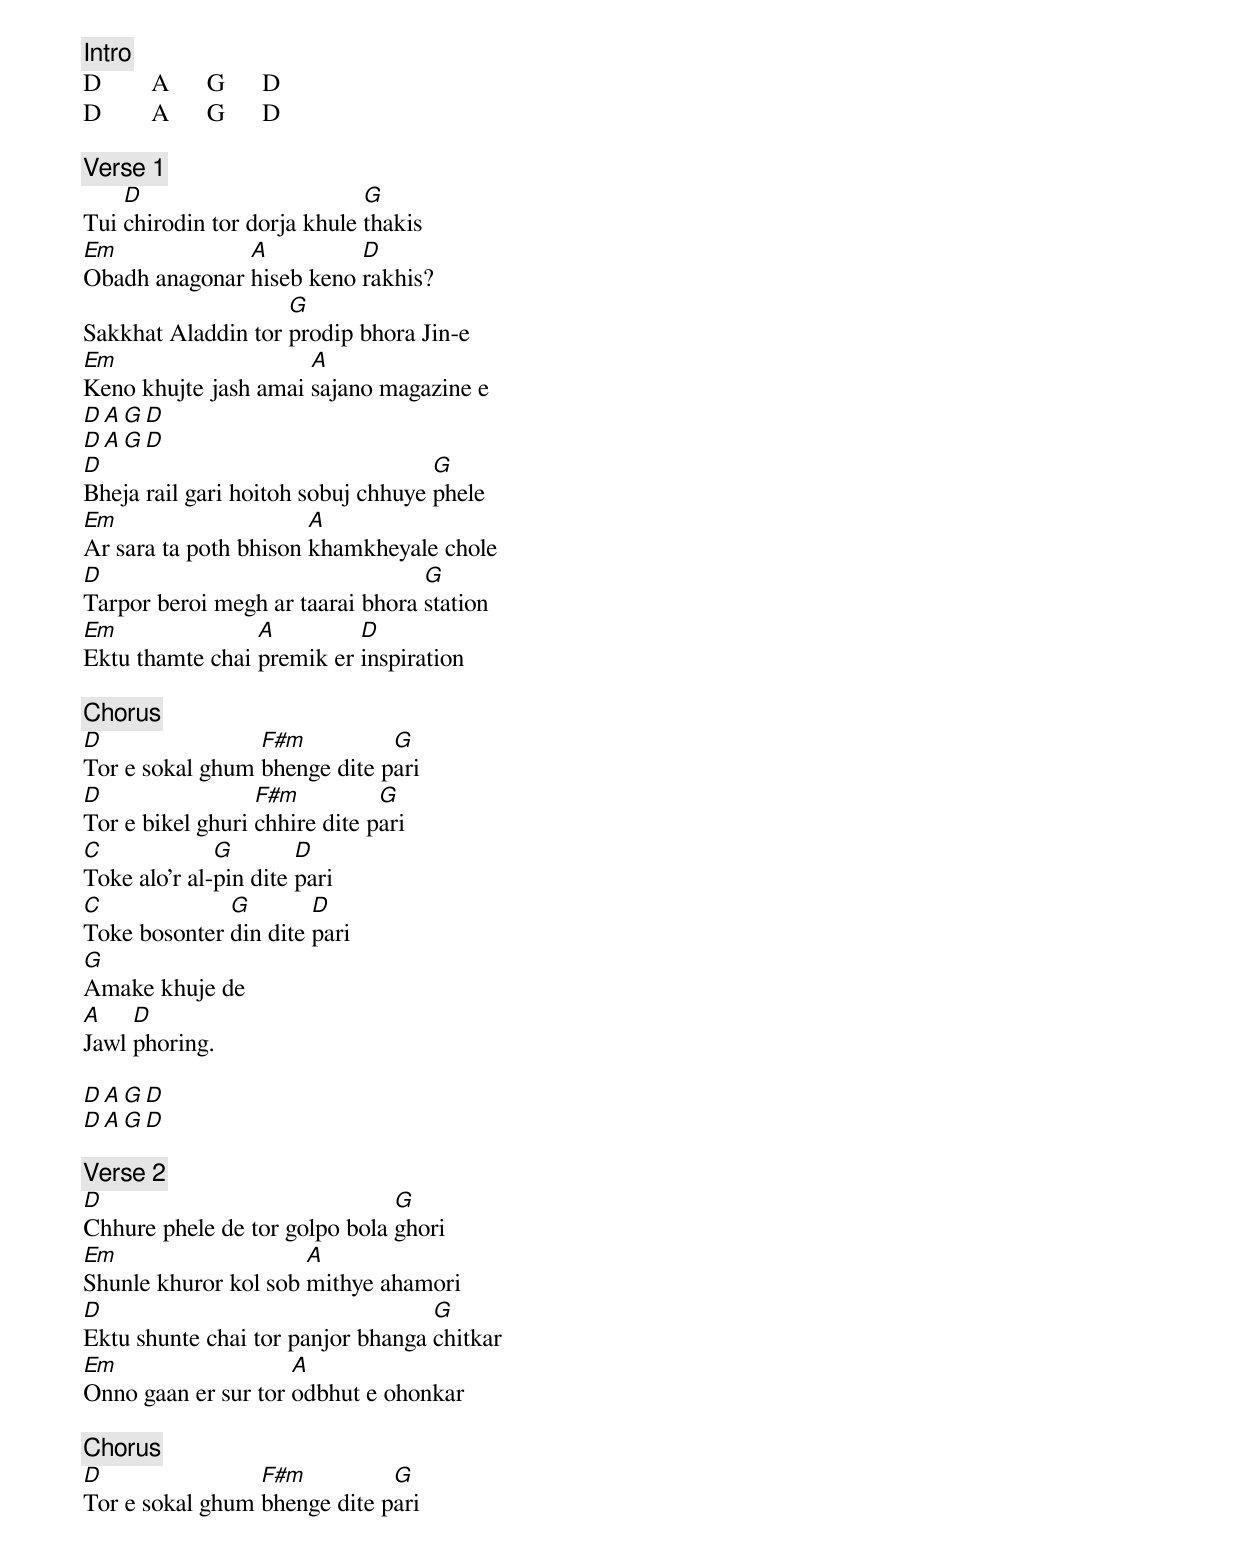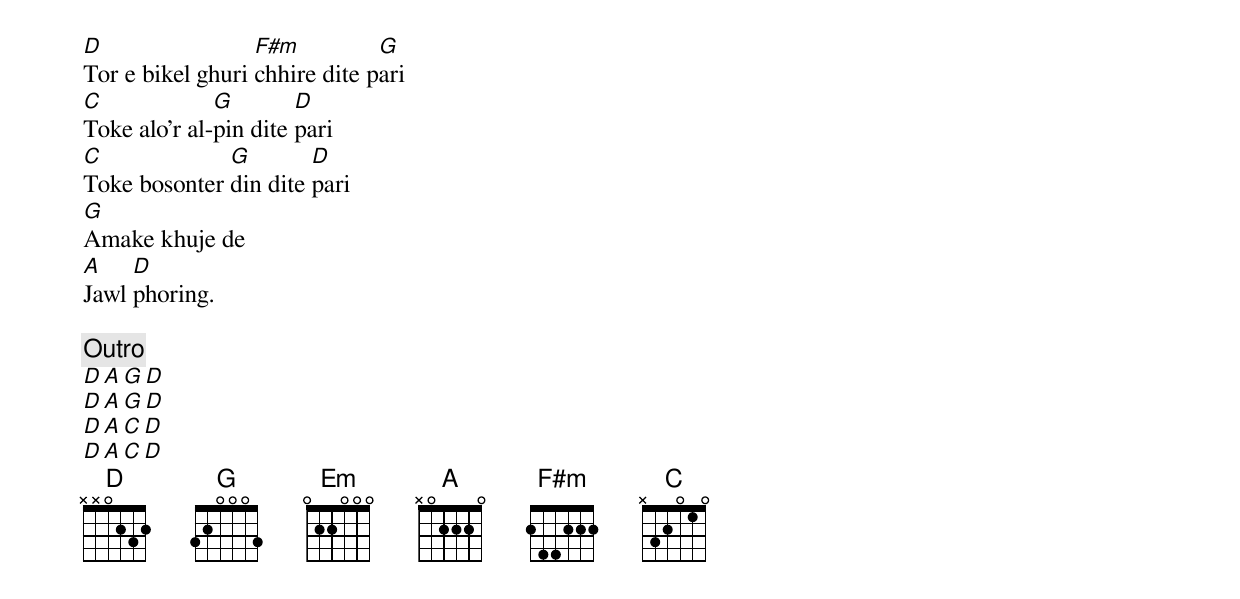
[Intro]
D        A      G      D
D        A      G      D

[Verse 1]
    D                        G
Tui chirodin tor dorja khule thakis
Em             A          D
Obadh anagonar hiseb keno rakhis?
                    G
Sakkhat Aladdin tor prodip bhora Jin-e
Em                    A
Keno khujte jash amai sajano magazine e
D       A      G      D
D       A      G      D
D                                   G
Bheja rail gari hoitoh sobuj chhuye phele
Em                     A
Ar sara ta poth bhison khamkheyale chole
D                                 G
Tarpor beroi megh ar taarai bhora station
Em               A         D
Ektu thamte chai premik er inspiration

[Chorus]
D                F#m          G
Tor e sokal ghum bhenge dite pari
D                 F#m          G
Tor e bikel ghuri chhire dite pari
C             G        D
Toke alo'r al-pin dite pari
C             G        D
Toke bosonter din dite pari
G
Amake khuje de
A    D
Jawl phoring.

D       A      G      D
D       A      G      D

[Verse 2]
D                              G
Chhure phele de tor golpo bola ghori
Em                    A
Shunle khuror kol sob mithye ahamori
D                                  G
Ektu shunte chai tor panjor bhanga chitkar
Em                   A
Onno gaan er sur tor odbhut e ohonkar

[Chorus]
D                F#m          G
Tor e sokal ghum bhenge dite pari
D                 F#m          G
Tor e bikel ghuri chhire dite pari
C             G        D
Toke alo'r al-pin dite pari
C             G        D
Toke bosonter din dite pari
G
Amake khuje de
A    D
Jawl phoring.

[Outro]
D       A      G      D
D       A      G      D
D       A      C      D
D       A      C      D
